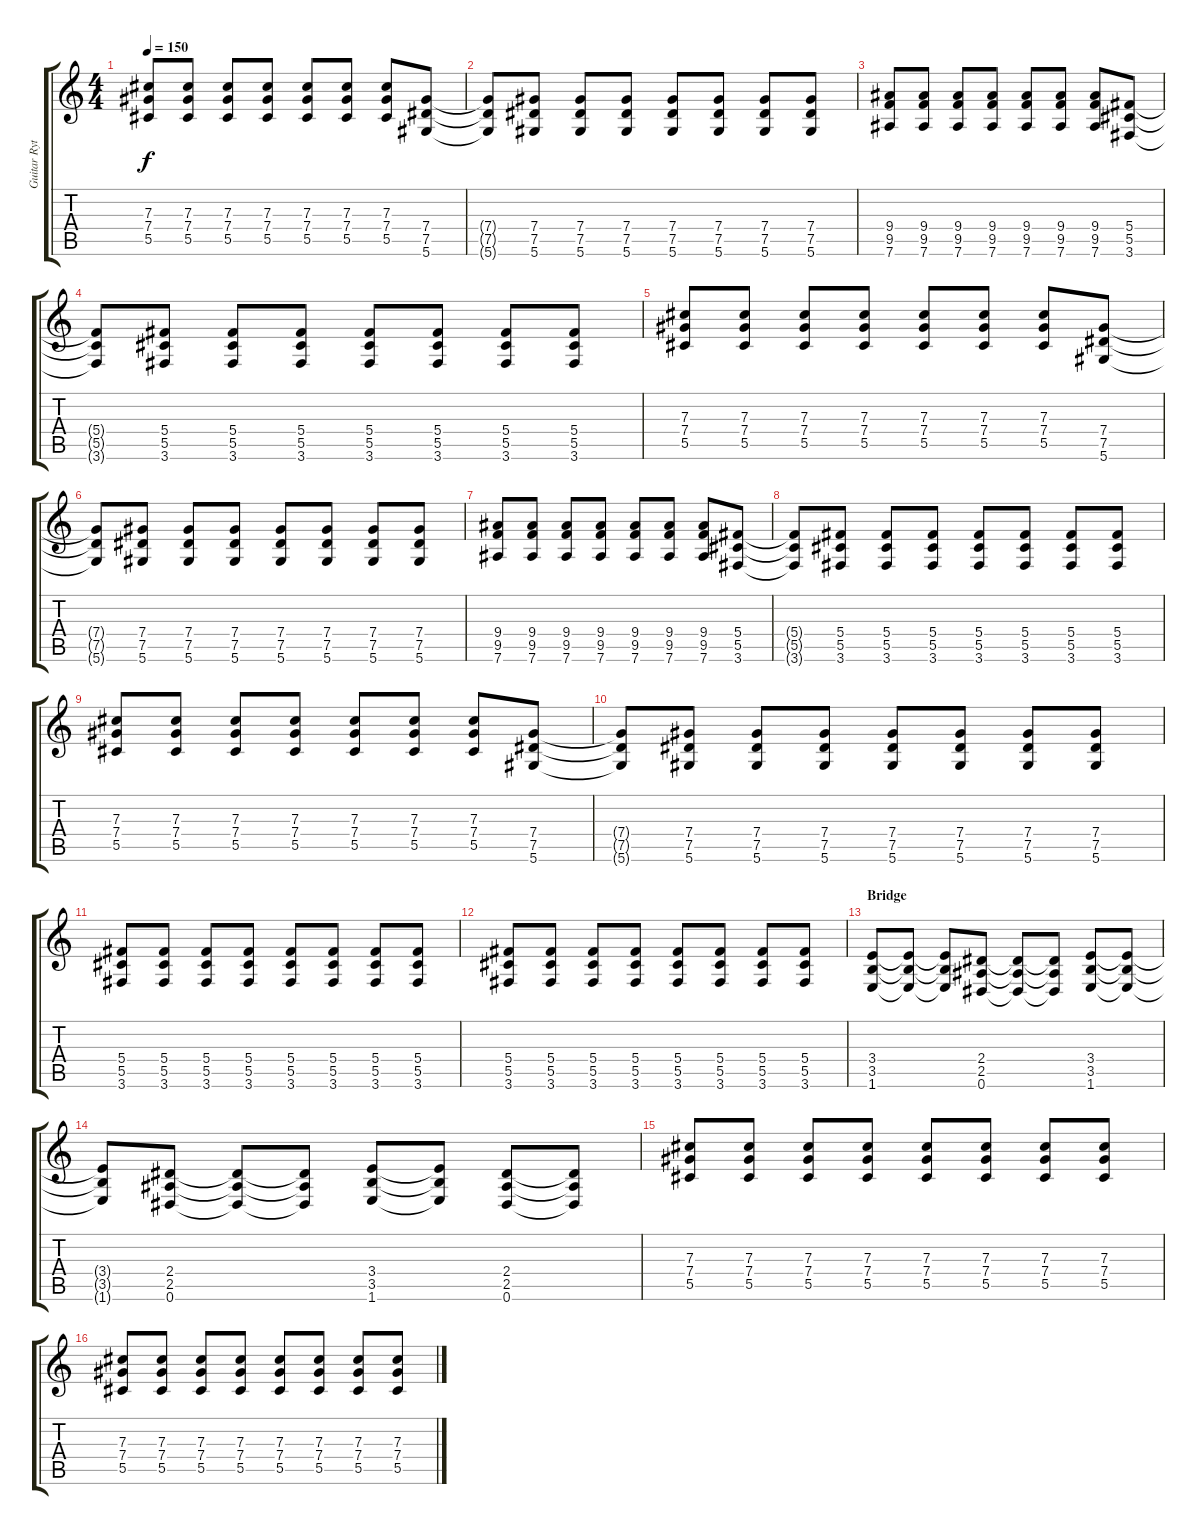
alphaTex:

\track ("Guitar Ryt" "Guitar Ryt") {instrument distortionguitar}
\staff {score tabs}
\tuning (Eb4 Bb3 Gb3 Db3 Ab2 Eb2) {hide}
\ts (4 4)
\tempo 150
\clef g2
\ks c
(7.3 7.4 5.5).8{dy f} (7.3 7.4 5.5).8 (7.3 7.4 5.5).8 (7.3 7.4 5.5).8 (7.3 7.4 5.5).8 (7.3 7.4 5.5).8 (7.3 7.4 5.5).8 (7.4 7.5 5.6).8 |
(7.4{t} 7.5{t} 5.6{t}).8 (7.4 7.5 5.6).8 (7.4 7.5 5.6).8 (7.4 7.5 5.6).8 (7.4 7.5 5.6).8 (7.4 7.5 5.6).8 (7.4 7.5 5.6).8 (7.4 7.5 5.6).8 |
(9.4 9.5 7.6).8 (9.4 9.5 7.6).8 (9.4 9.5 7.6).8 (9.4 9.5 7.6).8 (9.4 9.5 7.6).8 (9.4 9.5 7.6).8 (9.4 9.5 7.6).8 (5.4 5.5 3.6).8 |
(5.4{t} 5.5{t} 3.6{t}).8 (5.4 5.5 3.6).8 (5.4 5.5 3.6).8 (5.4 5.5 3.6).8 (5.4 5.5 3.6).8 (5.4 5.5 3.6).8 (5.4 5.5 3.6).8 (5.4 5.5 3.6).8 |
(7.3 7.4 5.5).8 (7.3 7.4 5.5).8 (7.3 7.4 5.5).8 (7.3 7.4 5.5).8 (7.3 7.4 5.5).8 (7.3 7.4 5.5).8 (7.3 7.4 5.5).8 (7.4 7.5 5.6).8 |
(7.4{t} 7.5{t} 5.6{t}).8 (7.4 7.5 5.6).8 (7.4 7.5 5.6).8 (7.4 7.5 5.6).8 (7.4 7.5 5.6).8 (7.4 7.5 5.6).8 (7.4 7.5 5.6).8 (7.4 7.5 5.6).8 |
(9.4 9.5 7.6).8 (9.4 9.5 7.6).8 (9.4 9.5 7.6).8 (9.4 9.5 7.6).8 (9.4 9.5 7.6).8 (9.4 9.5 7.6).8 (9.4 9.5 7.6).8 (5.4 5.5 3.6).8 |
(5.4{t} 5.5{t} 3.6{t}).8 (5.4 5.5 3.6).8 (5.4 5.5 3.6).8 (5.4 5.5 3.6).8 (5.4 5.5 3.6).8 (5.4 5.5 3.6).8 (5.4 5.5 3.6).8 (5.4 5.5 3.6).8 |
(7.3 7.4 5.5).8 (7.3 7.4 5.5).8 (7.3 7.4 5.5).8 (7.3 7.4 5.5).8 (7.3 7.4 5.5).8 (7.3 7.4 5.5).8 (7.3 7.4 5.5).8 (7.4 7.5 5.6).8 |
(7.4{t} 7.5{t} 5.6{t}).8 (7.4 7.5 5.6).8 (7.4 7.5 5.6).8 (7.4 7.5 5.6).8 (7.4 7.5 5.6).8 (7.4 7.5 5.6).8 (7.4 7.5 5.6).8 (7.4 7.5 5.6).8 |
(5.4 5.5 3.6).8 (5.4 5.5 3.6).8 (5.4 5.5 3.6).8 (5.4 5.5 3.6).8 (5.4 5.5 3.6).8 (5.4 5.5 3.6).8 (5.4 5.5 3.6).8 (5.4 5.5 3.6).8 |
(5.4 5.5 3.6).8 (5.4 5.5 3.6).8 (5.4 5.5 3.6).8 (5.4 5.5 3.6).8 (5.4 5.5 3.6).8 (5.4 5.5 3.6).8 (5.4 5.5 3.6).8 (5.4 5.5 3.6).8 |
\section ("" "Bridge")
(3.4 3.5 1.6).8 (3.4{t} 3.5{t} 1.6{t}).8 (3.4{t} 3.5{t} 1.6{t}).8 (2.4 2.5 0.6).8 (2.4{t} 2.5{t} 0.6{t}).8 (2.4{t} 2.5{t} 0.6{t}).8 (3.4 3.5 1.6).8 (3.4{t} 3.5{t} 1.6{t}).8 |
(3.4{t} 3.5{t} 1.6{t}).8 (2.4 2.5 0.6).8 (2.4{t} 2.5{t} 0.6{t}).8 (2.4{t} 2.5{t} 0.6{t}).8 (3.4 3.5 1.6).8 (3.4{t} 3.5{t} 1.6{t}).8 (2.4 2.5 0.6).8 (2.4{t} 2.5{t} 0.6{t}).8 |
(7.3 7.4 5.5).8 (7.3 7.4 5.5).8 (7.3 7.4 5.5).8 (7.3 7.4 5.5).8 (7.3 7.4 5.5).8 (7.3 7.4 5.5).8 (7.3 7.4 5.5).8 (7.3 7.4 5.5).8 |
(7.3 7.4 5.5).8 (7.3 7.4 5.5).8 (7.3 7.4 5.5).8 (7.3 7.4 5.5).8 (7.3 7.4 5.5).8 (7.3 7.4 5.5).8 (7.3 7.4 5.5).8 (7.3 7.4 5.5).8
